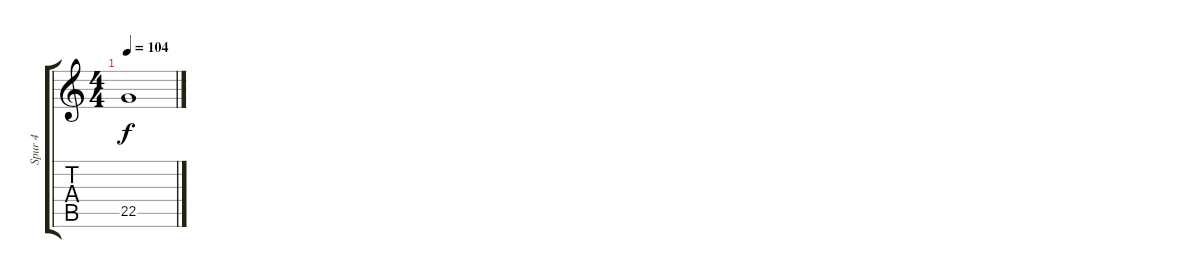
\track ("Spur 4" "Spur 4") {instrument rockorgan}
\staff {score tabs}
\tuning (E4 B3 G3 D3 A2 E2) {hide}
\ts (4 4)
\tempo 104
\clef g2
\ks c
22.5{t}.1{dy f}
